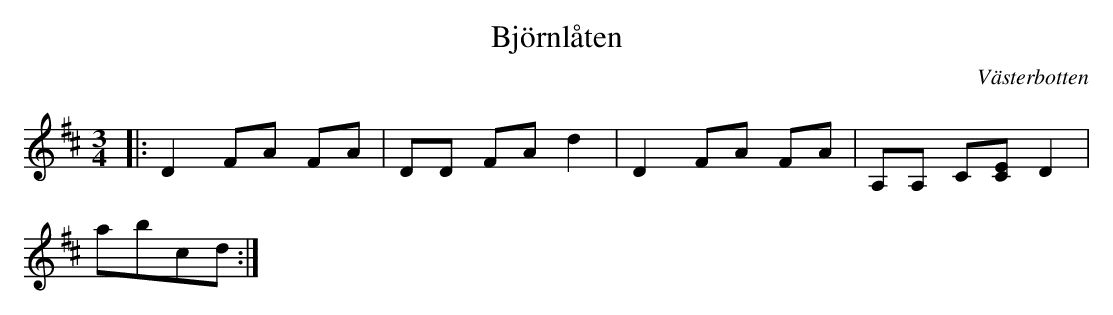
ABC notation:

X:1
T:Björnlåten
O:Västerbotten
M:3/4
L:1/8
K:D
|: D2 FA FA | DD FA d2 | D2 FA FA | A,A, C[CE] D2 |
abcd :|
